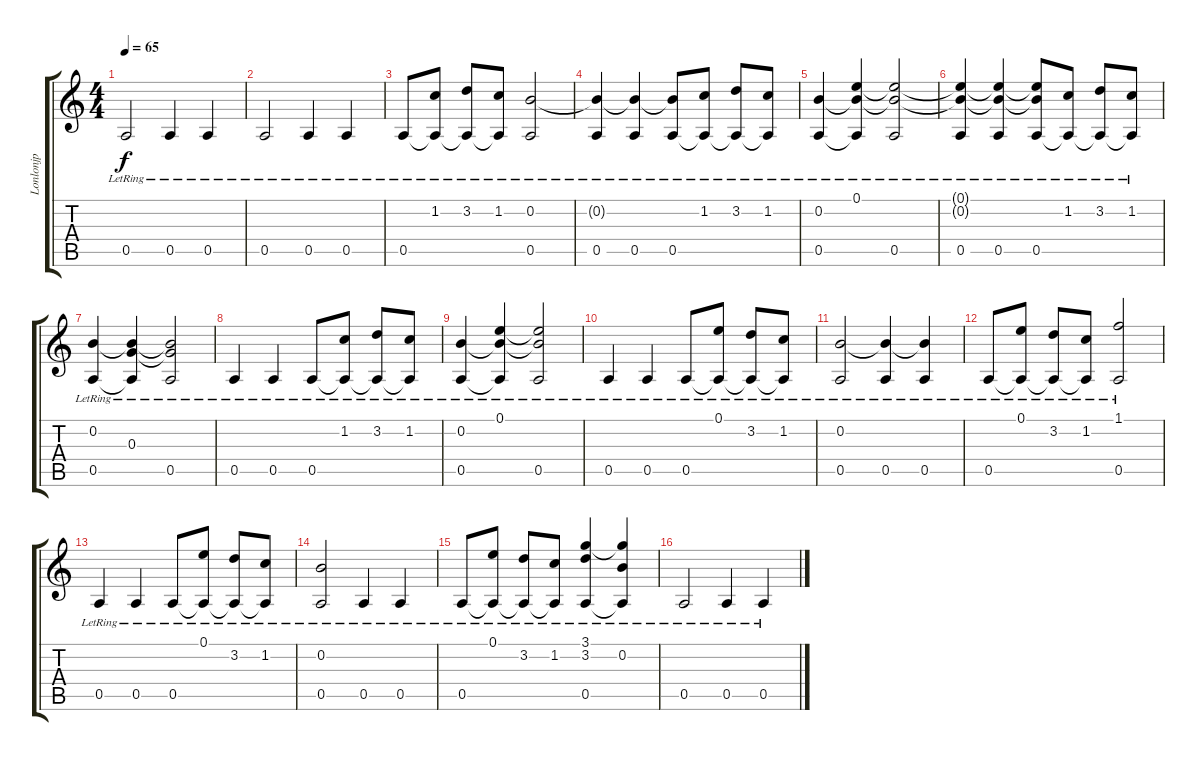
\track ("Lonlonjp" "Lonlonjp") {instrument acousticguitarsteel}
\staff {score tabs}
\tuning (E4 B3 G3 D3 A2 E2) {hide}
\ts (4 4)
\tempo 65
\clef g2
\ks c
0.5{lr}.2{dy f instrument acousticguitarsteel} 0.5{lr}.4 0.5{lr}.4 |
0.5{lr}.2 0.5{lr}.4 0.5{lr}.4 |
0.5{lr}.8 (1.2{lr} 0.5{t}).8 (3.2{lr} 0.5{t}).8 (1.2{lr} 0.5{t}).8 (0.2{lr} 0.5{lr}).2 |
(0.2{t} 0.5{lr}).4 (0.2{t} 0.5{lr}).4 (0.2{t} 0.5{lr}).8 (1.2{lr} 0.5{t}).8 (3.2{lr} 0.5{t}).8 (1.2{lr} 0.5{t}).8 |
(0.2{lr} 0.5{lr}).4 (0.1{lr} 0.2{t} 0.5{t}).4 (0.1{t} 0.2{t} 0.5{lr}).2 |
(0.1{t} 0.2{t} 0.5{lr}).4 (0.1{t} 0.2{t} 0.5{lr}).4 (0.1{t} 0.2{t} 0.5{lr}).8 (1.2{lr} 0.5{t}).8 (3.2{lr} 0.5{t}).8 (1.2{lr} 0.5{t}).8 |
(0.2{lr} 0.5{lr}).4 (0.2{t} 0.3{lr} 0.5{t}).4 (0.2{t} 0.3{t} 0.5{lr}).2 |
0.5{lr}.4 0.5{lr}.4 0.5{lr}.8 (1.2{lr} 0.5{t}).8 (3.2{lr} 0.5{t}).8 (1.2{lr} 0.5{t}).8 |
(0.2{lr} 0.5{lr}).4 (0.1{lr} 0.2{t} 0.5{t}).4 (0.1{t} 0.2{t} 0.5{lr}).2 |
0.5{lr}.4 0.5{lr}.4 0.5{lr}.8 (0.1{lr} 0.5{t}).8 (3.2{lr} 0.5{t}).8 (1.2{lr} 0.5{t}).8 |
(0.2{lr} 0.5{lr}).2 (0.2{t} 0.5{lr}).4 (0.2{t} 0.5{lr}).4 |
0.5{lr}.8 (0.1{lr} 0.5{t}).8 (3.2{lr} 0.5{t}).8 (1.2{lr} 0.5{t}).8 (1.1{lr} 0.5{lr}).2 |
0.5{lr}.4 0.5{lr}.4 0.5{lr}.8 (0.1{lr} 0.5{t}).8 (3.2{lr} 0.5{t}).8 (1.2{lr} 0.5{t}).8 |
(0.2{lr} 0.5{lr}).2 0.5{lr}.4 0.5{lr}.4 |
0.5{lr}.8 (0.1{lr} 0.5{t}).8 (3.2{lr} 0.5{t}).8 (1.2{lr} 0.5{t}).8 (3.1{lr} 3.2{lr} 0.5{lr}).4 (3.1{t} 0.2{lr} 0.5{t}).4 |
0.5{lr}.2 0.5{lr}.4 0.5{lr}.4
